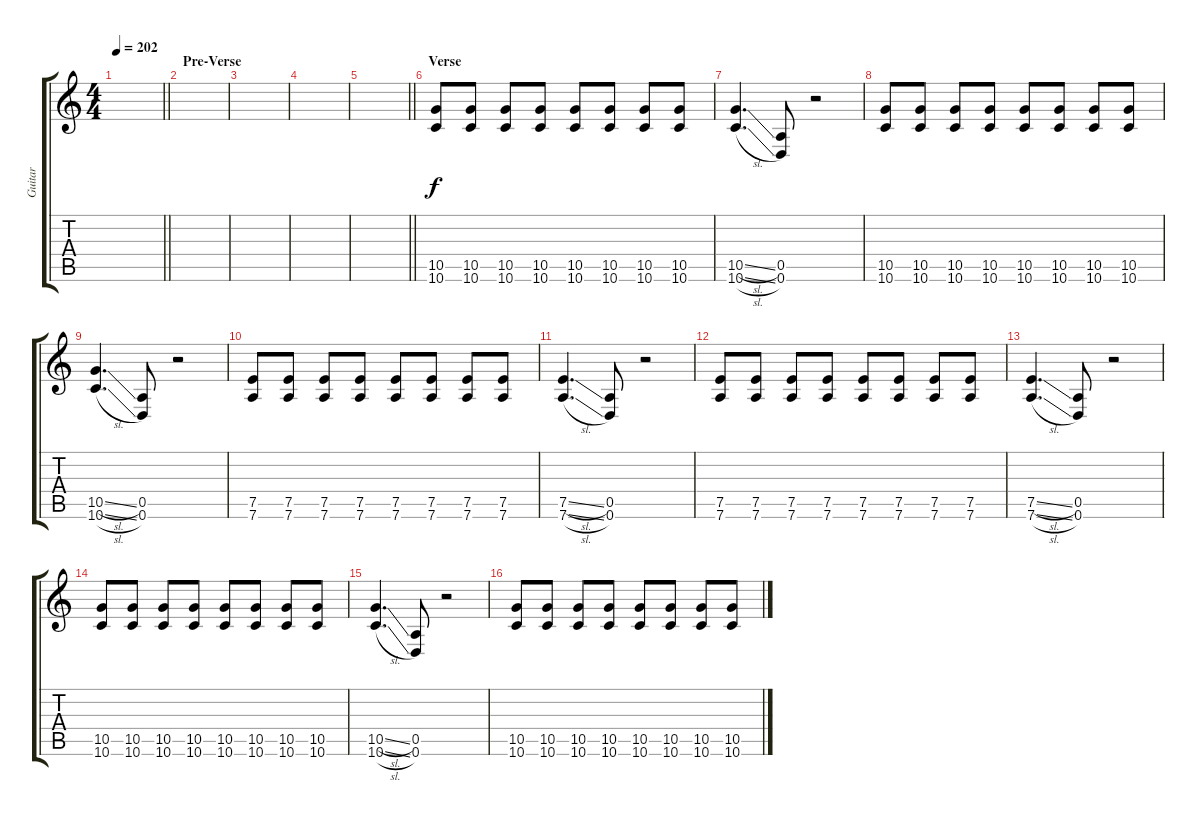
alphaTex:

\track ("Guitar" "Guitar") {instrument distortionguitar}
\staff {score tabs}
\tuning (E4 B3 G3 D3 A2 D2) {hide}
\ts (4 4)
\tempo 202
\clef g2
\barLineRight lightlight
\ks c
|
\section ("" "Pre-Verse")
|
|
|
\barLineRight lightlight
|
\section ("" "Verse")
(10.5 10.6).8 (10.5 10.6).8 (10.5 10.6).8 (10.5 10.6).8 (10.5 10.6).8 (10.5 10.6).8 (10.5 10.6).8 (10.5 10.6).8 |
(10.5{sl} 10.6{sl}).4{d} (0.5 0.6).8 r.2 |
(10.5 10.6).8 (10.5 10.6).8 (10.5 10.6).8 (10.5 10.6).8 (10.5 10.6).8 (10.5 10.6).8 (10.5 10.6).8 (10.5 10.6).8 |
(10.5{sl} 10.6{sl}).4{d} (0.5 0.6).8 r.2 |
(7.5 7.6).8 (7.5 7.6).8 (7.5 7.6).8 (7.5 7.6).8 (7.5 7.6).8 (7.5 7.6).8 (7.5 7.6).8 (7.5 7.6).8 |
(7.5{sl} 7.6{sl}).4{d} (0.5 0.6).8 r.2 |
(7.5 7.6).8 (7.5 7.6).8 (7.5 7.6).8 (7.5 7.6).8 (7.5 7.6).8 (7.5 7.6).8 (7.5 7.6).8 (7.5 7.6).8 |
(7.5{sl} 7.6{sl}).4{d} (0.5 0.6).8 r.2 |
(10.5 10.6).8 (10.5 10.6).8 (10.5 10.6).8 (10.5 10.6).8 (10.5 10.6).8 (10.5 10.6).8 (10.5 10.6).8 (10.5 10.6).8 |
(10.5{sl} 10.6{sl}).4{d} (0.5 0.6).8 r.2 |
(10.5 10.6).8 (10.5 10.6).8 (10.5 10.6).8 (10.5 10.6).8 (10.5 10.6).8 (10.5 10.6).8 (10.5 10.6).8 (10.5 10.6).8
